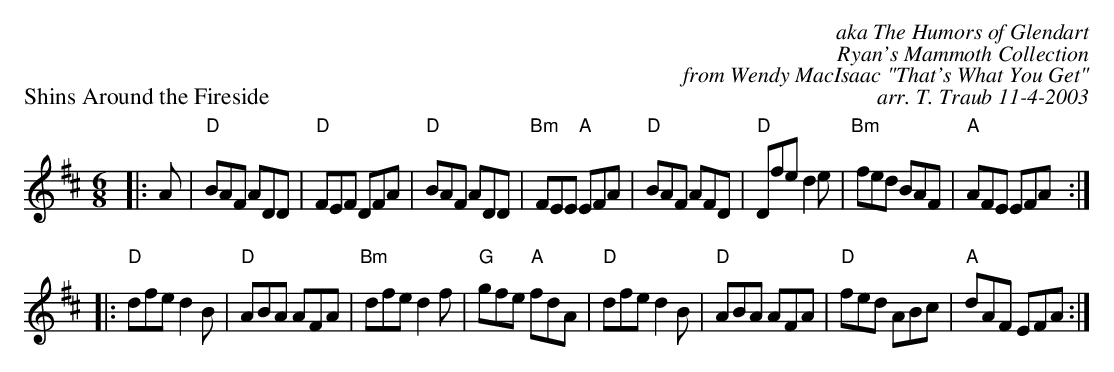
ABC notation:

X:1
P: Shins Around the Fireside
C: aka The Humors of Glendart
C: Ryan's Mammoth Collection
C: from Wendy MacIsaac "That's What You Get"
C: arr. T. Traub 11-4-2003
M: 6/8
K: D
L: 1/8
|: A|"D"BAF ADD|"D"FEF DFA|"D"BAF ADD|"Bm"FEE "A"EFA|"D"BAF AFD|"D"Dfe d2 e|"Bm"fed BAF|"A"AFE EFA :|
|: "D"dfe d2 B|"D"ABA AFA|"Bm"dfe d2 f|"G"gfe "A"fdA|"D"dfe d2 B|"D"ABA AFA|"D"fed ABc|"A"dAF EFA :|
